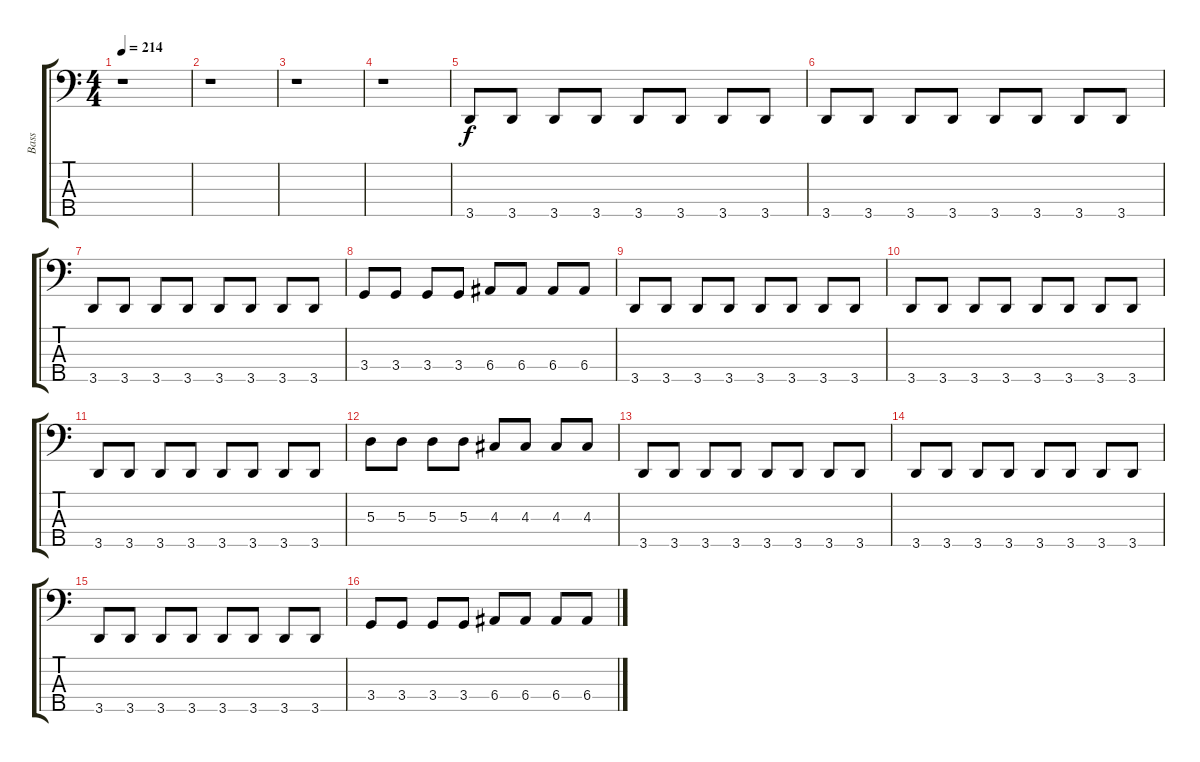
\track ("Bass" "Bass") {instrument fretlessbass}
\staff {score tabs}
\tuning (G2 D2 A1 E1 B0) {hide}
\ts (4 4)
\tempo 214
\clef f4
\ks c
r.1{dy f instrument fretlessbass} |
r.1 |
r.1 |
r.1 |
3.5.8 3.5.8 3.5.8 3.5.8 3.5.8 3.5.8 3.5.8 3.5.8 |
3.5.8 3.5.8 3.5.8 3.5.8 3.5.8 3.5.8 3.5.8 3.5.8 |
3.5.8 3.5.8 3.5.8 3.5.8 3.5.8 3.5.8 3.5.8 3.5.8 |
3.4.8 3.4.8 3.4.8 3.4.8 6.4.8 6.4.8 6.4.8 6.4.8 |
3.5.8 3.5.8 3.5.8 3.5.8 3.5.8 3.5.8 3.5.8 3.5.8 |
3.5.8 3.5.8 3.5.8 3.5.8 3.5.8 3.5.8 3.5.8 3.5.8 |
3.5.8 3.5.8 3.5.8 3.5.8 3.5.8 3.5.8 3.5.8 3.5.8 |
5.3.8 5.3.8 5.3.8 5.3.8 4.3.8 4.3.8 4.3.8 4.3.8 |
3.5.8 3.5.8 3.5.8 3.5.8 3.5.8 3.5.8 3.5.8 3.5.8 |
3.5.8 3.5.8 3.5.8 3.5.8 3.5.8 3.5.8 3.5.8 3.5.8 |
3.5.8 3.5.8 3.5.8 3.5.8 3.5.8 3.5.8 3.5.8 3.5.8 |
3.4.8 3.4.8 3.4.8 3.4.8 6.4.8 6.4.8 6.4.8 6.4.8
